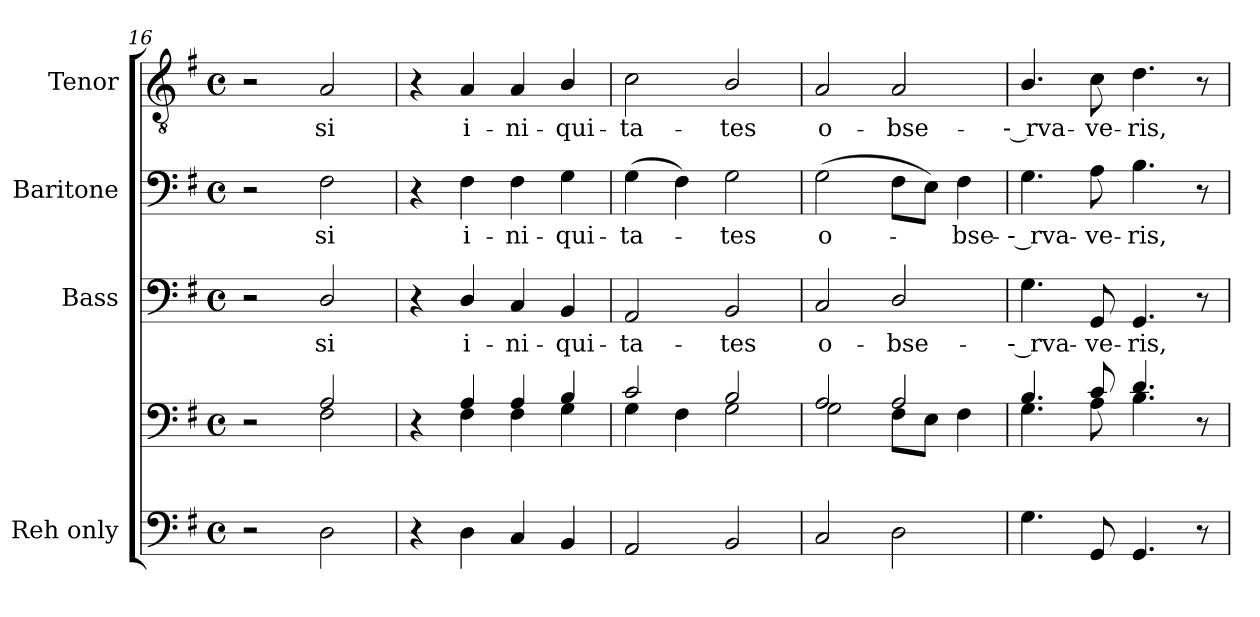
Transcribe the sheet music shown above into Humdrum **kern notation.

**kern	**kern	**kern	**text	**kern	**text	**kern	**text
*part4	*part4	*part3	*part3	*part2	*part2	*part1	*part1
*staff5	*staff4	*staff3	*staff3	*staff2	*staff2	*staff1	*staff1
*I"Reh only	*	*I"Bass	*	*I"Baritone	*	*I"Tenor	*
*	*	*I'B.	*	*I'Bar.	*	*I'T.	*
*clefF4	*clefF4	*clefF4	*	*clefF4	*	*clefGv2	*
*	*	*	*	*	*	*ITrd7c12	*
*k[f#]	*k[f#]	*k[f#]	*	*k[f#]	*	*k[f#]	*
*G:	*G:	*G:	*	*G:	*	*G:	*
*M4/4	*M4/4	*M4/4	*	*M4/4	*	*M4/4	*
*met(c)	*met(c)	*met(c)	*	*met(c)	*	*met(c)	*
=16	=16	=16	=16	=16	=16	=16	=16
*	*^	*	*	*	*	*	*
2r	2r	2ryy	2r	.	2r	.	2r	.
!	!	!	!	!LO:LY:b:color=#000000	!	!	!	!
!	!	!	!	!	!	!LO:LY:b:color=#000000	!	!
!	!	!	!	!	!	!	!	!LO:LY:b:color=#000000
2Di\	2Ai/	2F#i\	2Di/	si	2F#i\	si	2AAi/	si
=17	=17	=17	=17	=17	=17	=17	=17	=17
4r	4r	4ryy	4r	.	4r	.	4r	.
!	!	!	!	!LO:LY:b:color=#000000	!	!	!	!
!	!	!	!	!	!	!LO:LY:b:color=#000000	!	!
!	!	!	!	!	!	!	!	!LO:LY:b:color=#000000
4Di\	4Ai/	4F#i\	4Di/	i-	4F#i\	i-	4AAi/	i-
!	!	!	!	!LO:LY:b:color=#000000	!	!	!	!
!	!	!	!	!	!	!LO:LY:b:color=#000000	!	!
!	!	!	!	!	!	!	!	!LO:LY:b:color=#000000
4Ci/	4Ai/	4F#i\	4Ci/	-ni-	4F#i\	-ni-	4AAi/	-ni-
!	!	!	!	!LO:LY:b:color=#000000	!	!	!	!
!	!	!	!	!	!	!LO:LY:b:color=#000000	!	!
!	!	!	!	!	!	!	!	!LO:LY:b:color=#000000
4BBi/	4Bi/	4Gi\	4BBi/	-qui-	4Gi\	-qui-	4BBi/	-qui-
=18	=18	=18	=18	=18	=18	=18	=18	=18
!	!	!	!	!LO:LY:b:color=#000000	!	!	!	!
!	!	!	!	!	!	!LO:LY:b:color=#000000	!	!
!	!	!	!	!	!	!	!	!LO:LY:b:color=#000000
2AAi/	2ci/	4Gi\	2AAi/	-ta-	(4Gi\	-ta-	2Ci\	-ta-
.	.	4F#i\	.	.	4F#i\)	.	.	.
!	!	!	!	!LO:LY:b:color=#000000	!	!	!	!
!	!	!	!	!	!	!LO:LY:b:color=#000000	!	!
!	!	!	!	!	!	!	!	!LO:LY:b:color=#000000
2BBi/	2Bi/	2Gi\	2BBi/	-tes	2Gi\	-tes	2BBi/	-tes
=19	=19	=19	=19	=19	=19	=19	=19	=19
!	!	!	!	!LO:LY:b:color=#000000	!	!	!	!
!	!	!	!	!	!	!LO:LY:b:color=#000000	!	!
!	!	!	!	!	!	!	!	!LO:LY:b:color=#000000
*^	*	*	*	*	*	*	*	*
2Ci/	2.ryy	2Ai/	2Gi\	2Ci/	o-	(2Gi\	o-	2AAi/	o-
!	!	!	!	!	!LO:LY:b:color=#000000	!	!	!	!
!	!	!	!	!	!	!	!	!	!LO:LY:b:color=#000000
2Di\	.	2Ai/	8F#i\L	2Di/	-bse-	8F#i\L	.	2AAi/	-bse-
.	.	.	8Ei\J	.	.	8Ei\J)	.	.	.
!	!	!	!	!	!	!	!LO:LY:b:color=#000000	!	!
.	4ryy	.	4F#i\	.	.	4F#i\	-bse-	.	.
*v	*v	*	*	*	*	*	*	*	*
!!LO:PB:g=z
=20	=20	=20	=20	=20	=20	=20	=20	=20
*^	*	*	*	*	*	*	*	*
!	!	!	!	!	!LO:LY:b:color=#000000	!	!	!	!
*v	*v	*	*	*	*	*	*	*	*
*^	*	*	*	*	*	*	*	*
!	!	!	!	!	!	!	!LO:LY:b:color=#000000	!	!
*v	*v	*	*	*	*	*	*	*	*
*^	*	*	*	*	*	*	*	*
!	!	!	!	!	!	!	!	!	!LO:LY:b:color=#000000
*v	*v	*	*	*	*	*	*	*	*
4.Gi\	4.Bi/	4.Gi\	4.Gi\	-- rva-	4.Gi\	-- rva-	4.BBi/	-- rva-
!	!	!	!	!LO:LY:b:color=#000000	!	!	!	!
!	!	!	!	!	!	!LO:LY:b:color=#000000	!	!
!	!	!	!	!	!	!	!	!LO:LY:b:color=#000000
8GGi/	8ci/	8Ai\	8GGi/	-ve-	8Ai\	-ve-	8Ci\	-ve-
!	!	!	!	!LO:LY:b:color=#000000	!	!	!	!
!	!	!	!	!	!	!LO:LY:b:color=#000000	!	!
!	!	!	!	!	!	!	!	!LO:LY:b:color=#000000
4.GGi/	4.di/	4.Bi\	4.GGi/	-ris,	4.Bi\	-ris,	4.Di\	-ris,
8r	8r	8ryy	8r	.	8r	.	8r	.
*	*v	*v	*	*	*	*	*	*
=	=	=	=	=	=	=	=
*-	*-	*-	*-	*-	*-	*-	*-
